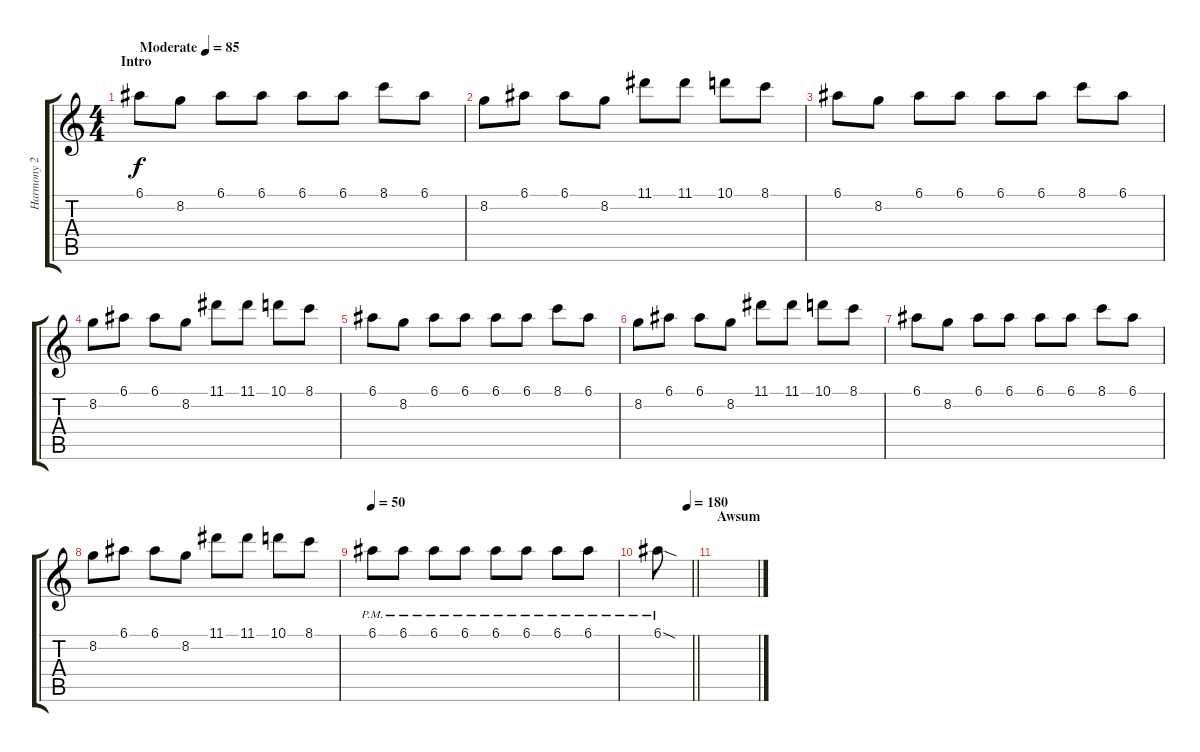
\track ("Harmony 2" "Harmony 2") {instrument distortionguitar}
\staff {score tabs}
\tuning (E4 B3 G3 D3 A2 D2) {hide}
\ts (4 4)
\section ("" "Intro")
\tempo (85 "Moderate")
\clef g2
\ks c
6.1.8{dy f instrument distortionguitar} 8.2.8 6.1.8 6.1.8 6.1.8 6.1.8 8.1.8 6.1.8 |
8.2.8 6.1.8 6.1.8 8.2.8 11.1.8 11.1.8 10.1.8 8.1.8 |
6.1.8 8.2.8 6.1.8 6.1.8 6.1.8 6.1.8 8.1.8 6.1.8 |
8.2.8 6.1.8 6.1.8 8.2.8 11.1.8 11.1.8 10.1.8 8.1.8 |
6.1.8 8.2.8 6.1.8 6.1.8 6.1.8 6.1.8 8.1.8 6.1.8 |
8.2.8 6.1.8 6.1.8 8.2.8 11.1.8 11.1.8 10.1.8 8.1.8 |
6.1.8 8.2.8 6.1.8 6.1.8 6.1.8 6.1.8 8.1.8 6.1.8 |
8.2.8 6.1.8 6.1.8 8.2.8 11.1.8 11.1.8 10.1.8 8.1.8 |
\tempo 50
6.1{pm}.8 6.1{pm}.8 6.1{pm}.8 6.1{pm}.8 6.1{pm}.8 6.1{pm}.8 6.1{pm}.8 6.1{pm}.8 |
\tempo (180 0.875)
\barLineRight lightlight
6.1{sod pm}.8 |
\section ("" "Awsum")
